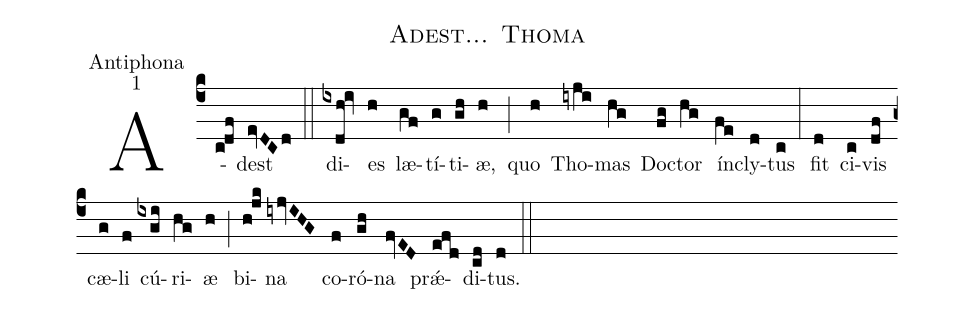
name:Adest... Thoma;
office-part:Antiphona;
mode:1;
%%
(c4) A(c!df)dest(evDCd) (::)
di(ixdh!iv)es(h) læ(gf)tí(g)ti(gh)æ,(h) (;) quo(h) Tho(iyji)mas(hg) Do(fg)ctor(hg) ín(fe)cly(d)tus(c) (:)
fit(d) ci(c)vis(df) cæ(g)li(f) cú(ixgi)ri(hg)æ(h) (;) bi(h!jk)na(iyjvIHG) co(f)ró(gh)na(fvED) pr{<sp>'ae</sp>}(efd)di(cd)tus.(d) (::)
